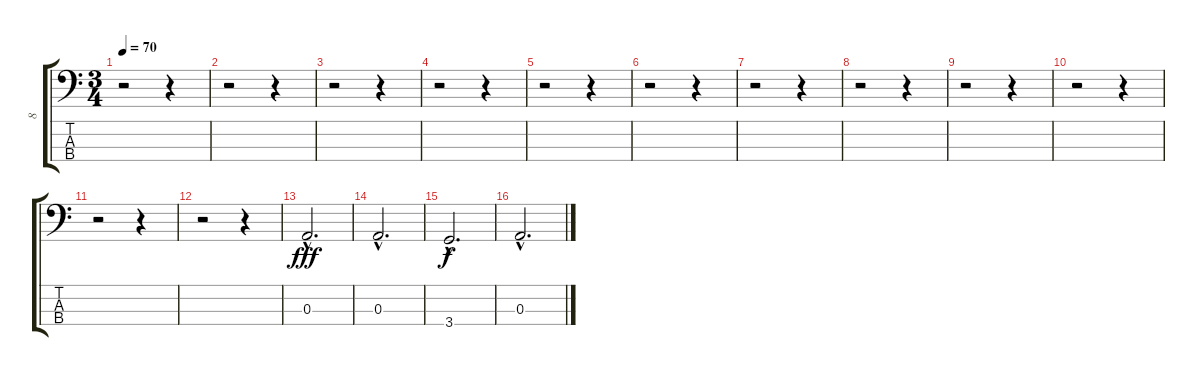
\track ("8" "8") {instrument acousticbass}
\staff {score tabs}
\tuning (G2 D2 A1 E1) {hide}
\ts (3 4)
\tempo 70
\clef f4
\ks c
r.2{dy f} r.4 |
r.2 r.4 |
r.2 r.4 |
r.2 r.4 |
r.2 r.4 |
r.2 r.4 |
r.2 r.4 |
r.2 r.4 |
r.2 r.4 |
r.2 r.4 |
r.2 r.4 |
r.2 r.4 |
0.3{hac}.2{d dy fff instrument synthbass1} |
0.3{hac}.2{d} |
3.4{hac}.2{d dy f} |
0.3{hac}.2{d}
